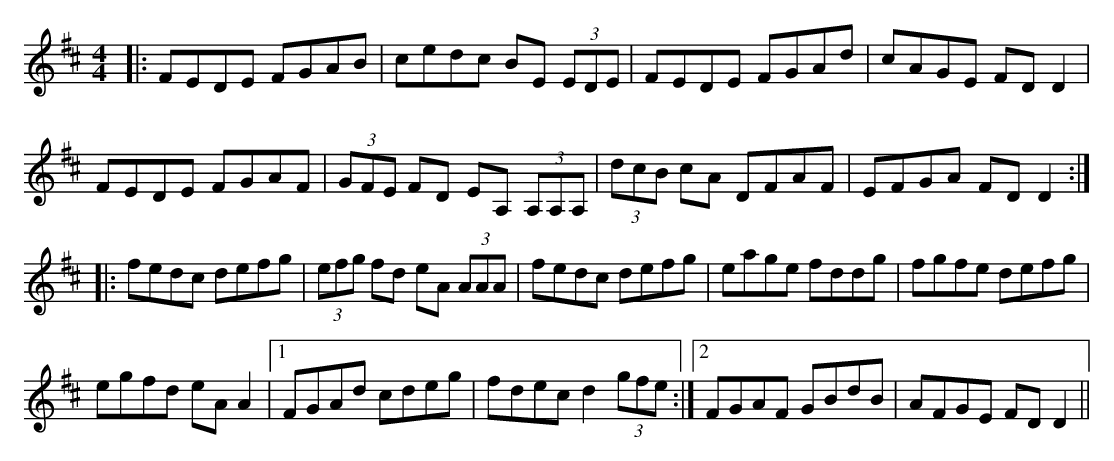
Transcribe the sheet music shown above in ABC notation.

X:1
M:4/4
K:D
|:FEDE FGAB|cedc BE (3EDE|FEDE FGAd|cAGE FDD2|
FEDE FGAF|(3GFE FD EA, (3A,A,A,|(3dcB cA DFAF|EFGA FDD2:|
|:fedc defg|(3efg fd eA (3AAA|fedc defg|eage fddg|fgfe defg|
egfd eAA2|1 FGAd cdeg|fdec d2 (3gfe:|2 FGAF GBdB|AFGE FDD2||
